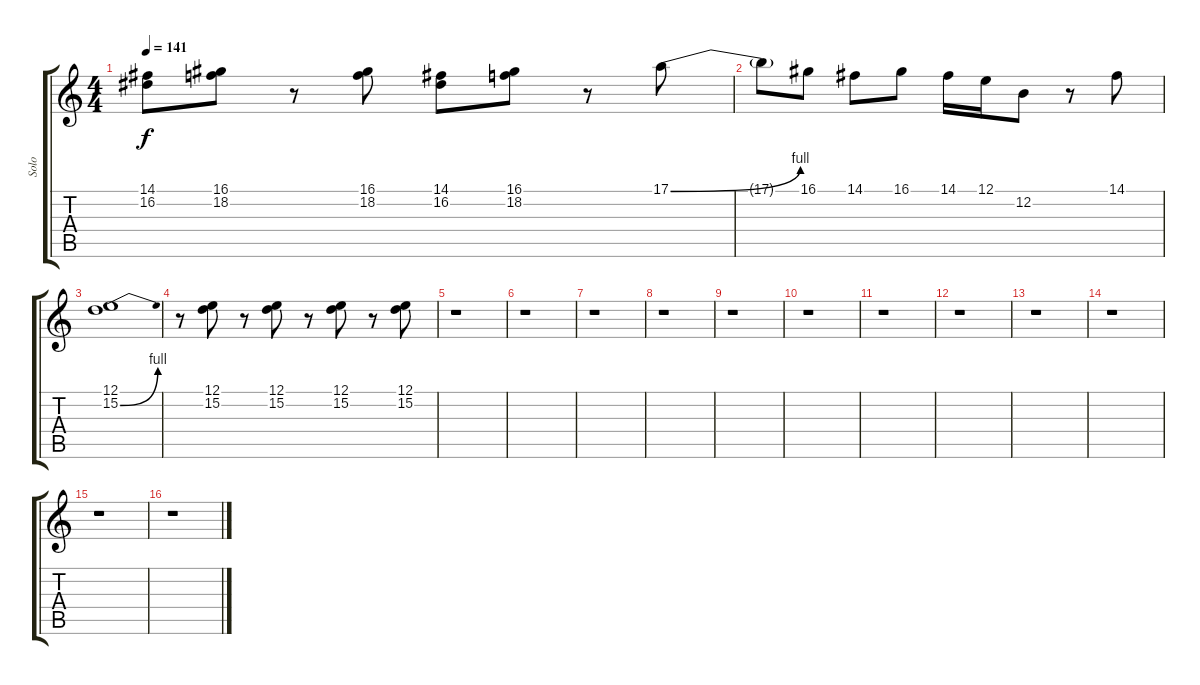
\track ("Solo" "Solo") {instrument baritonesax}
\staff {score tabs}
\tuning (E4 B3 G3 D3 A2 E2) {hide}
\ts (4 4)
\tempo 141
\clef g2
\ks c
(14.1 16.2).8{dy f} (16.1 18.2).8 r.8 (16.1 18.2).8 (14.1 16.2).8 (16.1 18.2).8 r.8 17.1{be (bend 0 0 60 4)}.8 |
17.1{t}.8 16.1.8 14.1.8 16.1.8 14.1.16 12.1.16 12.2.8 r.8 14.1.8 |
(12.1 15.2{be (bend 0 0 60 4)}).1 |
r.8 (12.1 15.2).8 r.8 (12.1 15.2).8 r.8 (12.1 15.2).8 r.8 (12.1 15.2).8 |
r.1 |
r.1 |
r.1 |
r.1 |
r.1 |
r.1 |
r.1 |
r.1 |
r.1 |
r.1 |
r.1 |
r.1
